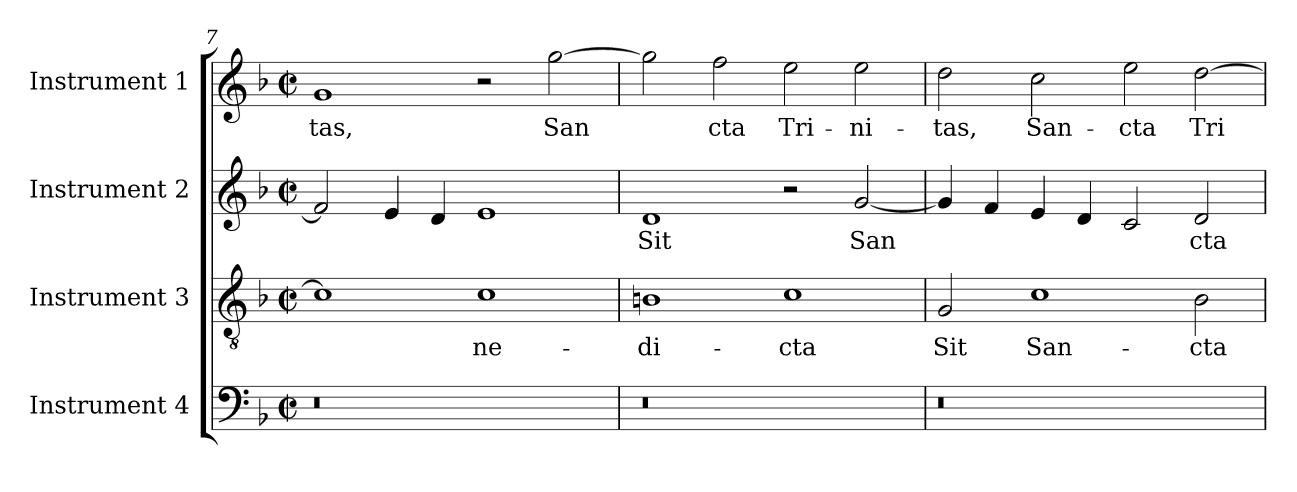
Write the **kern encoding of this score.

**kern	**kern	**text	**kern	**text	**kern	**text
*part4	*part3	*part3	*part2	*part2	*part1	*part1
*staff4	*staff3	*staff3	*staff2	*staff2	*staff1	*staff1
*I"Instrument 4	*I"Instrument 3	*	*I"Instrument 2	*	*I"Instrument 1	*
*clefF4	*clefGv2	*	*clefG2	*	*clefG2	*
*k[b-]	*k[b-]	*	*k[b-]	*	*k[b-]	*
*F:	*F:	*	*F:	*	*F:	*
*M2/2	*M2/2	*	*M2/2	*	*M2/2	*
*met(c|)	*met(c|)	*	*met(c|)	*	*met(c|)	*
=7	=7	=7	=7	=7	=7	=7
!	!	!LO:LY:b:cj	!	!LO:LY:b:cj	!	!LO:LY:b:cj
0r	1c]	--	2f/]	.	1g	-tas,
!	!	!	!	!LO:LY:b:cj	!	!
.	.	.	4e/	.	.	.
!	!	!	!	!LO:LY:b:cj	!	!
.	.	.	4d/	.	.	.
!	!	!LO:LY:b:cj	!	!LO:LY:b:cj	!	!
.	1c	-ne-	1e	.	2r	.
!	!	!	!	!	!	!LO:LY:b:cj
.	.	.	.	.	[<2gg\	San
!!LO:LB:g=z
=8	=8	=8	=8	=8	=8	=8
!	!	!LO:LY:b:cj	!	!LO:LY:b:cj	!	!LO:LY:b:cj
0r	1Bn	-di-	1d	Sit	2gg\]	.
!	!	!	!	!	!	!LO:LY:b:cj
.	.	.	.	.	2ff\	cta
!	!	!LO:LY:b:cj	!	!	!	!LO:LY:b:cj
.	1c	-cta	2r	.	2ee\	Tri-
!	!	!	!	!LO:LY:b:cj	!	!LO:LY:b:cj
.	.	.	[<2g/	San-	2ee\	-ni-
=9	=9	=9	=9	=9	=9	=9
!	!	!LO:LY:b:cj	!	!LO:LY:b:cj	!	!LO:LY:b:cj
0r	2G/	Sit	4g/]	--	2dd\	-tas,
!	!	!	!	!LO:LY:b:cj	!	!
.	.	.	4f/	--	.	.
!	!	!LO:LY:b:cj	!	!LO:LY:b:cj	!	!LO:LY:b:cj
.	1c	San-	4e/	--	2cc\	San-
!	!	!	!	!LO:LY:b:cj	!	!
.	.	.	4d/	--	.	.
!	!	!	!	!LO:LY:b:cj	!	!LO:LY:b:cj
.	.	.	2c/	--	2ee\	-cta
!	!	!LO:LY:b:cj	!	!LO:LY:b:cj	!	!LO:LY:b:cj
.	2B-\	-cta	2d/	-cta	[>2dd\	Tri-
=	=	=	=	=	=	=
*-	*-	*-	*-	*-	*-	*-
